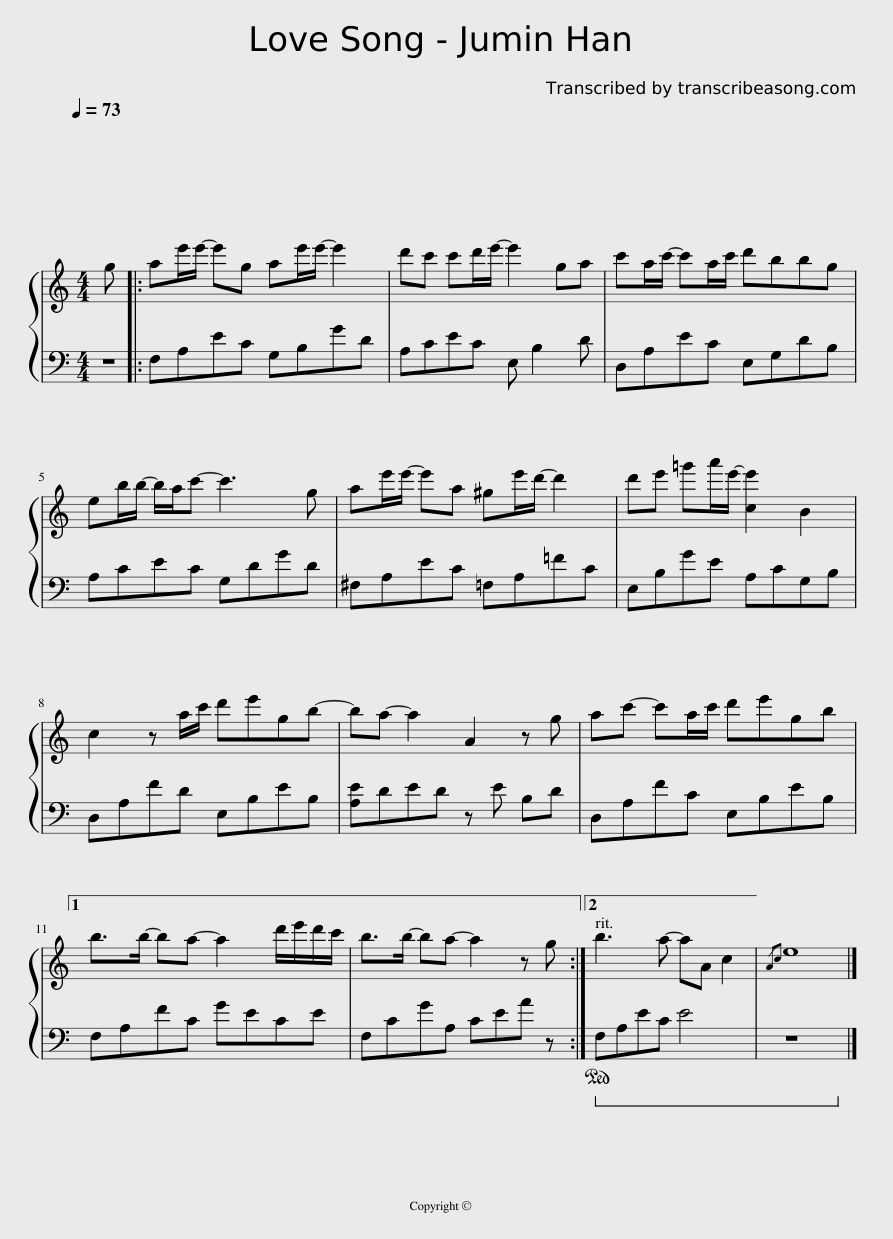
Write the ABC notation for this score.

X:1
%%score { 1 | 2 }
L:1/8
Q:1/4=73
M:4/4
I:linebreak $
K:C
V:1 treble
V:2 bass
V:1
 g |: ae'/e'/- e'g ae'/e'/- e'2 | d'c' c'd'/e'/- e'2 ga | c'a/c'/- c'a/c'/ d'bbg |$ eb/b/- b/a/c'- c'3 g | %5
 ae'/e'/- e'a ^ge'/d'/- d'2 | d'e' =g'a'/e'/- [ce']2 B2 |$ c2 z a/c'/ d'e'gb- | ba- a2 A2 z g | ac'- c'a/c'/ d'e'gb |1$ %10
 b>b- ba- a2 d'/e'/d'/c'/ | b>b- ba- a2 z g :|2 b3 a- aA c2 ||{/Ac} e8 |] %14
V:2
 z |: F,A,EC G,B,GD | A,CEC E, B,2 D | D,A,EC E,G,DB, |$ A,CEC G,DGD | %5
 ^F,A,EC =F,A,=FC | E,B,GE A,CG,B, |$ D,A,FD E,B,EB, | [A,E]DED z E B,D | D,A,FC E,B,EB, |1$ %10
 F,A,FC GECE | F,CGA, CEA z :|2!ped! F,A,EC E4 || z8!ped-up! |] %14
